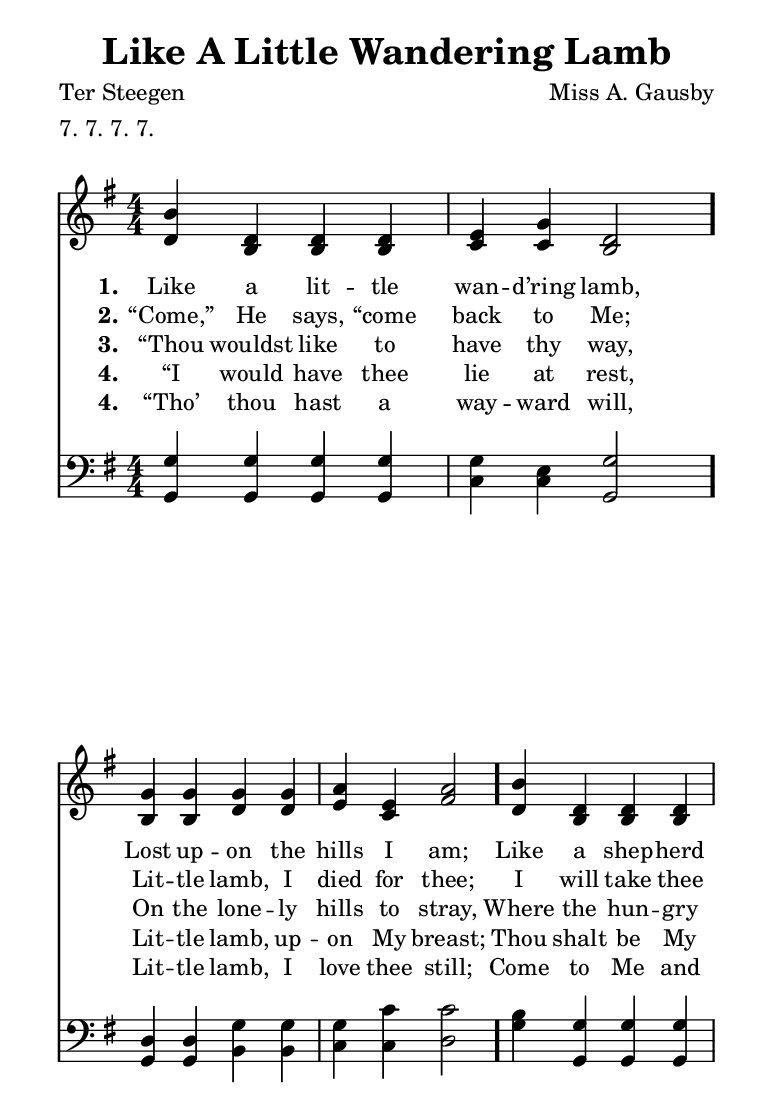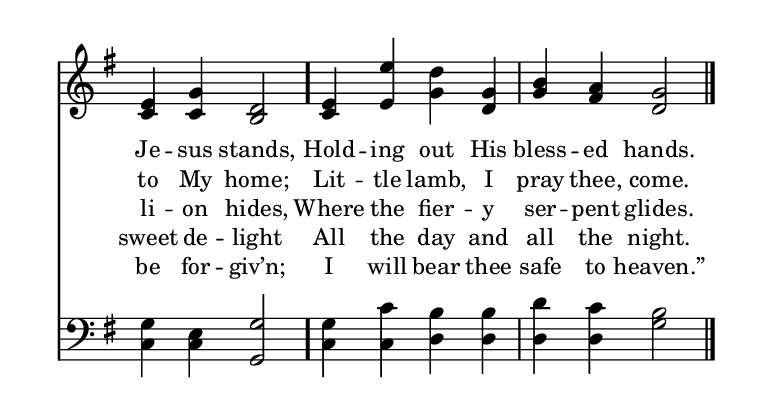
\include "common/global.ily"
\paper {
  \include "common/paper.ily"
  ragged-last-bottom = ##t
  system-system-spacing.padding = 11
}

\header{
  %children
  hymnnumber = "306"
  title = "Like A Little Wandering Lamb"
  tunename = "Homeward"
  meter = "7. 7. 7. 7."
  poet = "Ter Steegen"
  composer = "Miss A. Gausby"
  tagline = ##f
}

global = {
  \include "common/overrides.ily"
  \override Staff.TimeSignature.style = #'numbered
  \time 4/4
  \override Score.MetronomeMark.transparent = ##t % hide all fermata changes too
  \tempo 4=110
  \key g \major
  \autoBeamOff
}

notesSoprano = {
\global
\relative c'' {

  b4 d, d d | e g d2 |
  g4 g g g | a e a2 |
  b4 d, d d | e g d2 |
  e4 e' d g, | b a g2 |

  \bar "|."

}
}

notesAlto = {
\global
\relative e' {

  d4 b b b | c c b2 |
  b4 b d d | e c fis2 |
  d4 b b b | c c b2 |
  c4 e g d | g fis d2 |

}
}

notesTenor = {
\global
\relative a {

  g4 g g g | g e g2 |
  d4 d g g | g c c2 |
  b4 g g g | g e g2 |
  g4 c b b | d c b2 |

}
}

notesBass = {
\global
\relative f, {

  g4 g g g | c c g2 |
  g4 g b b | c c d2 |
  g4 g, g g | c c g2 |
  c4 c d d | d d g2 |

}
}

wordsA = \lyricmode {
\set stanza = "1."

Like a lit -- tle wan -- d’ring lamb, \bar "."
Lost up -- on the hills I am; \bar "."
Like a shep -- herd Je -- sus stands, \bar "."
Hold -- ing out His bless -- ed hands. \bar "."

}

wordsB = \lyricmode {
\set stanza = "2."

“Come,” He says, “come back to Me;
Lit -- tle lamb, I died for thee;
I will take thee to My home;
Lit -- tle lamb, I pray thee, come.

}

wordsC = \lyricmode {
\set stanza = "3."

“Thou wouldst like to have thy way,
On the lone -- ly hills to stray,
Where the hun -- gry li -- on hides,
Where the fier -- y ser -- pent glides.

}

wordsD = \lyricmode {
\set stanza = "4."

“I would have thee lie at rest,
Lit -- tle lamb, up -- on My breast;
Thou shalt be My sweet de -- light
All the day and all the night.

}

wordsE = \lyricmode {
\set stanza = "4."

“Tho’ thou hast a way -- ward will,
Lit -- tle lamb, I love thee still;
Come to Me and be for -- giv’n;
I will bear thee safe to heaven.”

}

\score {
  \context ChoirStaff <<
    \context Staff = upper <<
      \set Staff.autoBeaming = ##f
      \set ChoirStaff.systemStartDelimiter = #'SystemStartBar
      \set ChoirStaff.printPartCombineTexts = ##f
      \partcombine #'(2 . 9) \notesSoprano \notesAlto
      \context NullVoice = sopranos { \voiceOne << \notesSoprano >> }
      \context NullVoice = altos { \voiceTwo << \notesAlto >> }
      \context Lyrics = one   \lyricsto sopranos \wordsA
      \context Lyrics = two   \lyricsto sopranos \wordsB
      \context Lyrics = three \lyricsto sopranos \wordsC
      \context Lyrics = four  \lyricsto sopranos \wordsD
      \context Lyrics = five  \lyricsto sopranos \wordsE
    >>
    \context Staff = men <<
      \set Staff.autoBeaming = ##f
      \clef bass
      \set ChoirStaff.printPartCombineTexts = ##f
      \partcombine #'(2 . 9) \notesTenor \notesBass
      \context NullVoice = tenors { \voiceOne << \notesTenor >> }
      \context NullVoice = basses { \voiceTwo << \notesBass >> }
    >>
  >>
  \layout {
    \include "common/layout.ily"
  }
  \midi{
    \include "common/midi.ily"
  }
}

\version "2.19.49"  % necessary for upgrading to future LilyPond versions.

% vi:set et ts=2 sw=2 ai nocindent syntax=lilypond:
